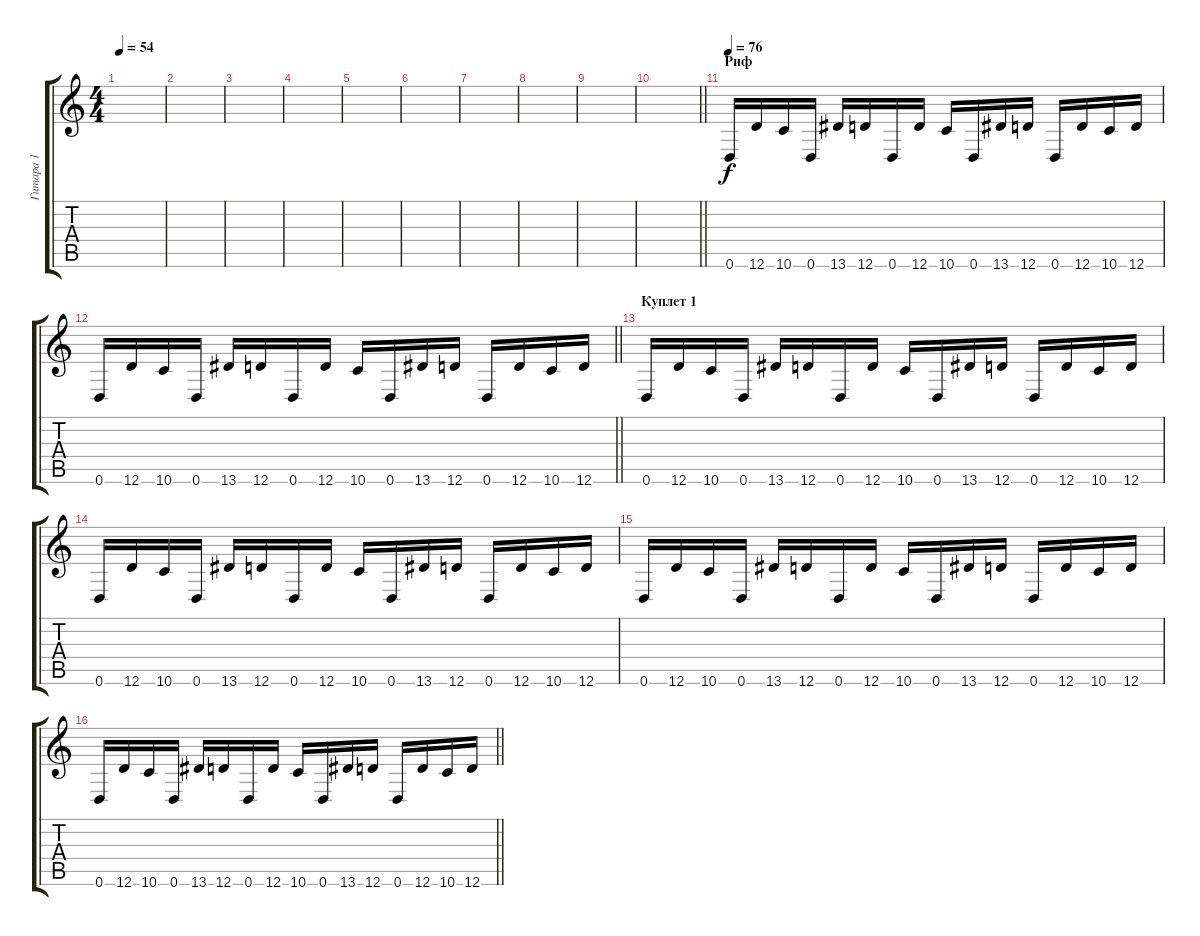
\track ("Гитара 1" "Гитара 1") {instrument distortionguitar}
\staff {score tabs}
\tuning (D4 A3 F3 C3 G2 D2) {hide}
\ts (4 4)
\tempo 54
\clef g2
\ks c
|
|
|
|
|
|
|
|
|
\barLineRight lightlight
|
\section ("" "Риф")
\tempo 76
0.6.16 12.6.16 10.6.16 0.6.16 13.6.16 12.6.16 0.6.16 12.6.16 10.6.16 0.6.16 13.6.16 12.6.16 0.6.16 12.6.16 10.6.16 12.6.16 |
\barLineRight lightlight
0.6.16 12.6.16 10.6.16 0.6.16 13.6.16 12.6.16 0.6.16 12.6.16 10.6.16 0.6.16 13.6.16 12.6.16 0.6.16 12.6.16 10.6.16 12.6.16 |
\section ("" "Куплет 1")
0.6.16 12.6.16 10.6.16 0.6.16 13.6.16 12.6.16 0.6.16 12.6.16 10.6.16 0.6.16 13.6.16 12.6.16 0.6.16 12.6.16 10.6.16 12.6.16 |
0.6.16 12.6.16 10.6.16 0.6.16 13.6.16 12.6.16 0.6.16 12.6.16 10.6.16 0.6.16 13.6.16 12.6.16 0.6.16 12.6.16 10.6.16 12.6.16 |
0.6.16 12.6.16 10.6.16 0.6.16 13.6.16 12.6.16 0.6.16 12.6.16 10.6.16 0.6.16 13.6.16 12.6.16 0.6.16 12.6.16 10.6.16 12.6.16 |
\barLineRight lightlight
0.6.16 12.6.16 10.6.16 0.6.16 13.6.16 12.6.16 0.6.16 12.6.16 10.6.16 0.6.16 13.6.16 12.6.16 0.6.16 12.6.16 10.6.16 12.6.16
